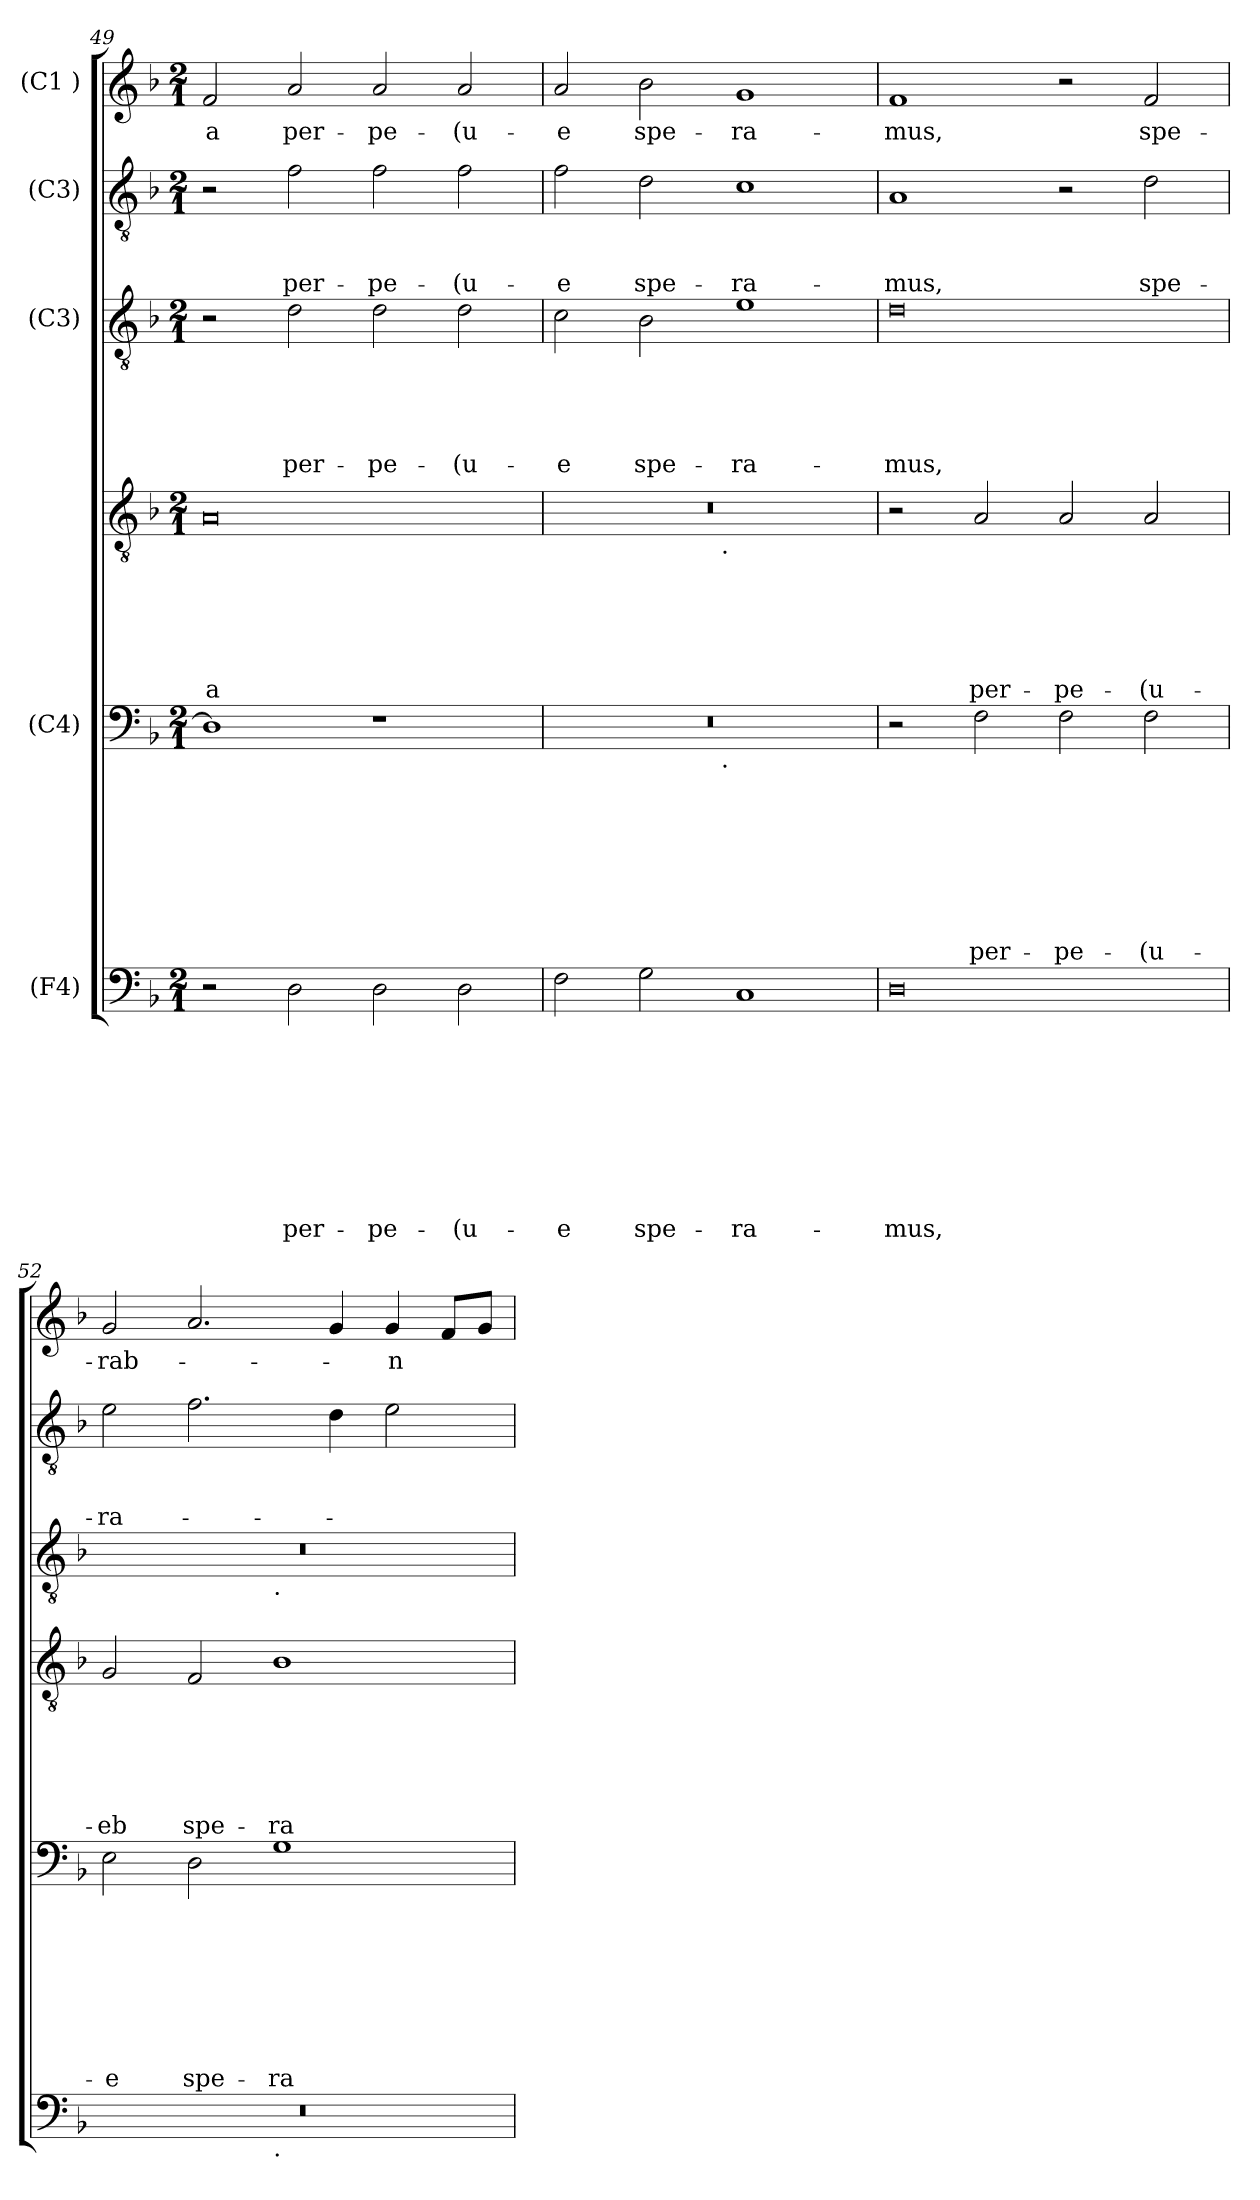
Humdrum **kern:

**kern	**text	**text	**text	**text	**text	**text	**text	**text	**text	**kern	**text	**text	**text	**text	**text	**text	**text	**text	**kern	**text	**text	**text	**text	**text	**text	**kern	**text	**text	**text	**text	**text	**kern	**text	**text	**text	**kern	**text
*part6	*part6	*part6	*part6	*part6	*part6	*part6	*part6	*part6	*part6	*part5	*part5	*part5	*part5	*part5	*part5	*part5	*part5	*part5	*part4	*part4	*part4	*part4	*part4	*part4	*part4	*part3	*part3	*part3	*part3	*part3	*part3	*part2	*part2	*part2	*part2	*part1	*part1
*staff6	*staff6	*staff6	*staff6	*staff6	*staff6	*staff6	*staff6	*staff6	*staff6	*staff5	*staff5	*staff5	*staff5	*staff5	*staff5	*staff5	*staff5	*staff5	*staff4	*staff4	*staff4	*staff4	*staff4	*staff4	*staff4	*staff3	*staff3	*staff3	*staff3	*staff3	*staff3	*staff2	*staff2	*staff2	*staff2	*staff1	*staff1
*I"(F4)	*	*	*	*	*	*	*	*	*	*I"(C4)	*	*	*	*	*	*	*	*	*	*	*	*	*	*	*	*I"(C3)	*	*	*	*	*	*I"(C3)	*	*	*	*I"(C1 )	*
*clefF4	*	*	*	*	*	*	*	*	*	*clefF4	*	*	*	*	*	*	*	*	*clefGv2	*	*	*	*	*	*	*clefGv2	*	*	*	*	*	*clefGv2	*	*	*	*clefG2	*
*k[b-]	*	*	*	*	*	*	*	*	*	*k[b-]	*	*	*	*	*	*	*	*	*k[b-]	*	*	*	*	*	*	*k[b-]	*	*	*	*	*	*k[b-]	*	*	*	*k[b-]	*
*F:	*	*	*	*	*	*	*	*	*	*F:	*	*	*	*	*	*	*	*	*F:	*	*	*	*	*	*	*F:	*	*	*	*	*	*F:	*	*	*	*F:	*
*M2/1	*	*	*	*	*	*	*	*	*	*M2/1	*	*	*	*	*	*	*	*	*M2/1	*	*	*	*	*	*	*M2/1	*	*	*	*	*	*M2/1	*	*	*	*M2/1	*
=49	=49	=49	=49	=49	=49	=49	=49	=49	=49	=49	=49	=49	=49	=49	=49	=49	=49	=49	=49	=49	=49	=49	=49	=49	=49	=49	=49	=49	=49	=49	=49	=49	=49	=49	=49	=49	=49
!	!	!	!	!	!	!	!	!	!	!	!	!	!	!	!	!	!	!	!	!	!	!	!	!	!LO:LY:b:rj	!	!	!	!	!	!	!	!	!	!	!	!LO:LY:b
2r	.	.	.	.	.	.	.	.	.	1D]	.	.	.	.	.	.	.	.	0A	.	.	.	.	.	-a	2r	.	.	.	.	.	2r	.	.	.	2f/	-a
!	!	!	!	!	!	!	!	!	!LO:LY:b	!	!	!	!	!	!	!	!	!	!	!	!	!	!	!	!	!	!	!	!	!	!LO:LY:b	!	!	!	!LO:LY:b	!	!LO:LY:b
2D\	.	.	.	.	.	.	.	.	per-	.	.	.	.	.	.	.	.	.	.	.	.	.	.	.	.	2d\	.	.	.	.	per-	2f\	.	.	per-	2a/	per-
!	!	!	!	!	!	!	!	!	!LO:LY:b	!	!	!	!	!	!	!	!	!	!	!	!	!	!	!	!	!	!	!	!	!	!LO:LY:b	!	!	!	!LO:LY:b	!	!LO:LY:b
2D\	.	.	.	.	.	.	.	.	-pe-	1r	.	.	.	.	.	.	.	.	.	.	.	.	.	.	.	2d\	.	.	.	.	-pe-	2f\	.	.	-pe-	2a/	-pe-
!	!	!	!	!	!	!	!	!	!LO:LY:b	!	!	!	!	!	!	!	!	!	!	!	!	!	!	!	!	!	!	!	!	!	!LO:LY:b	!	!	!	!LO:LY:b	!	!LO:LY:b
2D\	.	.	.	.	.	.	.	.	-(u-	.	.	.	.	.	.	.	.	.	.	.	.	.	.	.	.	2d\	.	.	.	.	-(u-	2f\	.	.	-(u-	2a/	-(u-
=50	=50	=50	=50	=50	=50	=50	=50	=50	=50	=50	=50	=50	=50	=50	=50	=50	=50	=50	=50	=50	=50	=50	=50	=50	=50	=50	=50	=50	=50	=50	=50	=50	=50	=50	=50	=50	=50
!	!	!	!	!	!	!	!	!	!LO:LY:b	!	!	!	!	!	!	!	!	!	!	!	!	!	!	!	!	!	!	!	!	!	!LO:LY:b	!	!	!	!LO:LY:b	!	!LO:LY:b
*	*	*	*	*	*	*	*	*	*	*^	*	*	*	*	*	*	*	*	*^	*	*	*	*	*	*	*	*	*	*	*	*	*	*	*	*	*	*
2F\	.	.	.	.	.	.	.	.	-e	0r	2ryy	.	.	.	.	.	.	.	.	0r	2ryy	.	.	.	.	.	.	2c\	.	.	.	.	-e	2f\	.	.	-e	2a/	-e
!	!	!	!	!	!	!	!	!	!LO:LY:b	!	!	!	!	!	!	!	!	!	!	!	!	!	!	!	!	!	!	!	!	!	!	!	!LO:LY:b	!	!	!	!LO:LY:b	!	!LO:LY:b
2G\	.	.	.	.	.	.	.	.	spe-	.	4...ryy	.	.	.	.	.	.	.	.	.	4...ryy	.	.	.	.	.	.	2B-\	.	.	.	.	spe-	2d\	.	.	spe-	2b-\	spe-
!	!	!	!	!	!	!	!	!	!	!	!	!	!	!	!	!	!	!	!	!	!LO:TX:b:t=.	!	!	!	!	!	!	!	!	!	!	!	!	!	!	!	!	!	!
!	!	!	!	!	!	!	!	!	!	!	!LO:TX:b:t=.	!	!	!	!	!	!	!	!	!	!	!	!	!	!	!	!	!	!	!	!	!	!	!	!	!	!	!	!
.	.	.	.	.	.	.	.	.	.	.	1ryy	.	.	.	.	.	.	.	.	.	1ryy	.	.	.	.	.	.	.	.	.	.	.	.	.	.	.	.	.	.
!	!	!	!	!	!	!	!	!	!LO:LY:b	!	!	!	!	!	!	!	!	!	!	!	!	!	!	!	!	!	!	!	!	!	!	!	!LO:LY:b	!	!	!	!LO:LY:b	!	!LO:LY:b
1C	.	.	.	.	.	.	.	.	-ra-	.	.	.	.	.	.	.	.	.	.	.	.	.	.	.	.	.	.	1e	.	.	.	.	-ra-	1c	.	.	-ra-	1g	-ra-
.	.	.	.	.	.	.	.	.	.	.	32ryy	.	.	.	.	.	.	.	.	.	32ryy	.	.	.	.	.	.	.	.	.	.	.	.	.	.	.	.	.	.
!!LO:PB:g=z
=51	=51	=51	=51	=51	=51	=51	=51	=51	=51	=51	=51	=51	=51	=51	=51	=51	=51	=51	=51	=51	=51	=51	=51	=51	=51	=51	=51	=51	=51	=51	=51	=51	=51	=51	=51	=51	=51	=51	=51
!	!	!	!	!	!	!	!	!	!LO:LY:b	!	!	!	!	!	!	!	!	!	!	!	!	!	!	!	!	!	!	!	!	!	!	!	!LO:LY:b	!	!	!	!LO:LY:b	!	!LO:LY:b
*	*	*	*	*	*	*	*	*	*	*v	*v	*	*	*	*	*	*	*	*	*	*	*	*	*	*	*	*	*	*	*	*	*	*	*	*	*	*	*	*
*	*	*	*	*	*	*	*	*	*	*	*	*	*	*	*	*	*	*	*v	*v	*	*	*	*	*	*	*	*	*	*	*	*	*	*	*	*	*	*
0D	.	.	.	.	.	.	.	.	-mus,	2r	.	.	.	.	.	.	.	.	2r	.	.	.	.	.	.	0d	.	.	.	.	-mus,	1A	.	.	-mus,	1f	-mus,
!	!	!	!	!	!	!	!	!	!	!	!	!	!	!	!	!	!	!LO:LY:b	!	!	!	!	!	!	!LO:LY:b	!	!	!	!	!	!	!	!	!	!	!	!
.	.	.	.	.	.	.	.	.	.	2F\	.	.	.	.	.	.	.	per-	2A/	.	.	.	.	.	per-	.	.	.	.	.	.	.	.	.	.	.	.
!	!	!	!	!	!	!	!	!	!	!	!	!	!	!	!	!	!	!LO:LY:b	!	!	!	!	!	!	!LO:LY:b	!	!	!	!	!	!	!	!	!	!	!	!
.	.	.	.	.	.	.	.	.	.	2F\	.	.	.	.	.	.	.	-pe-	2A/	.	.	.	.	.	-pe-	.	.	.	.	.	.	2r	.	.	.	2r	.
!	!	!	!	!	!	!	!	!	!	!	!	!	!	!	!	!	!	!LO:LY:b	!	!	!	!	!	!	!LO:LY:b	!	!	!	!	!	!	!	!	!	!LO:LY:b	!	!LO:LY:b
.	.	.	.	.	.	.	.	.	.	2F\	.	.	.	.	.	.	.	-(u-	2A/	.	.	.	.	.	-(u-	.	.	.	.	.	.	2d\	.	.	spe-	2f/	spe-
=52	=52	=52	=52	=52	=52	=52	=52	=52	=52	=52	=52	=52	=52	=52	=52	=52	=52	=52	=52	=52	=52	=52	=52	=52	=52	=52	=52	=52	=52	=52	=52	=52	=52	=52	=52	=52	=52
!	!	!	!	!	!	!	!	!	!	!	!	!	!	!	!	!	!	!LO:LY:b	!	!	!	!	!	!	!LO:LY:b	!	!	!	!	!	!	!	!	!	!LO:LY:b	!	!LO:LY:b
*^	*	*	*	*	*	*	*	*	*	*	*	*	*	*	*	*	*	*	*	*	*	*	*	*	*	*^	*	*	*	*	*	*	*	*	*	*	*
0r	1ryy	.	.	.	.	.	.	.	.	.	2E\	.	.	.	.	.	.	.	-e	2G/	.	.	.	.	.	-eb	0r	1ryy	.	.	.	.	.	2e\	.	.	-ra-	2g/	-rab-
!	!	!	!	!	!	!	!	!	!	!	!	!	!	!	!	!	!	!	!LO:LY:b	!	!	!	!	!	!	!LO:LY:b	!	!	!	!	!	!	!	!	!	!	!	!	!
.	.	.	.	.	.	.	.	.	.	.	2D\	.	.	.	.	.	.	.	spe-	2F/	.	.	.	.	.	spe-	.	.	.	.	.	.	.	2.f\	.	.	.	2.a/	.
!	!	!	!	!	!	!	!	!	!	!	!	!	!	!	!	!	!	!	!	!	!	!	!	!	!	!	!	!LO:TX:b:t=.	!	!	!	!	!	!	!	!	!	!	!
!	!LO:TX:b:t=.	!	!	!	!	!	!	!	!	!	!	!	!	!	!	!	!	!	!	!	!	!	!	!	!	!	!	!	!	!	!	!	!	!	!	!	!	!	!
!	!	!	!	!	!	!	!	!	!	!	!	!	!	!	!	!	!	!	!LO:LY:b	!	!	!	!	!	!	!LO:LY:b	!	!	!	!	!	!	!	!	!	!	!	!	!
.	1ryy	.	.	.	.	.	.	.	.	.	1G	.	.	.	.	.	.	.	-ra-	1B-	.	.	.	.	.	-ra-	.	1ryy	.	.	.	.	.	.	.	.	.	.	.
.	.	.	.	.	.	.	.	.	.	.	.	.	.	.	.	.	.	.	.	.	.	.	.	.	.	.	.	.	.	.	.	.	.	4d\	.	.	.	4g/	.
!	!	!	!	!	!	!	!	!	!	!	!	!	!	!	!	!	!	!	!	!	!	!	!	!	!	!	!	!	!	!	!	!	!	!	!	!	!	!	!LO:LY:b
.	.	.	.	.	.	.	.	.	.	.	.	.	.	.	.	.	.	.	.	.	.	.	.	.	.	.	.	.	.	.	.	.	.	2e\	.	.	.	4g/	-n
.	.	.	.	.	.	.	.	.	.	.	.	.	.	.	.	.	.	.	.	.	.	.	.	.	.	.	.	.	.	.	.	.	.	.	.	.	.	8f/L	.
.	.	.	.	.	.	.	.	.	.	.	.	.	.	.	.	.	.	.	.	.	.	.	.	.	.	.	.	.	.	.	.	.	.	.	.	.	.	8g/J	.
*v	*v	*	*	*	*	*	*	*	*	*	*	*	*	*	*	*	*	*	*	*	*	*	*	*	*	*	*v	*v	*	*	*	*	*	*	*	*	*	*	*
=	=	=	=	=	=	=	=	=	=	=	=	=	=	=	=	=	=	=	=	=	=	=	=	=	=	=	=	=	=	=	=	=	=	=	=	=	=
*-	*-	*-	*-	*-	*-	*-	*-	*-	*-	*-	*-	*-	*-	*-	*-	*-	*-	*-	*-	*-	*-	*-	*-	*-	*-	*-	*-	*-	*-	*-	*-	*-	*-	*-	*-	*-	*-
